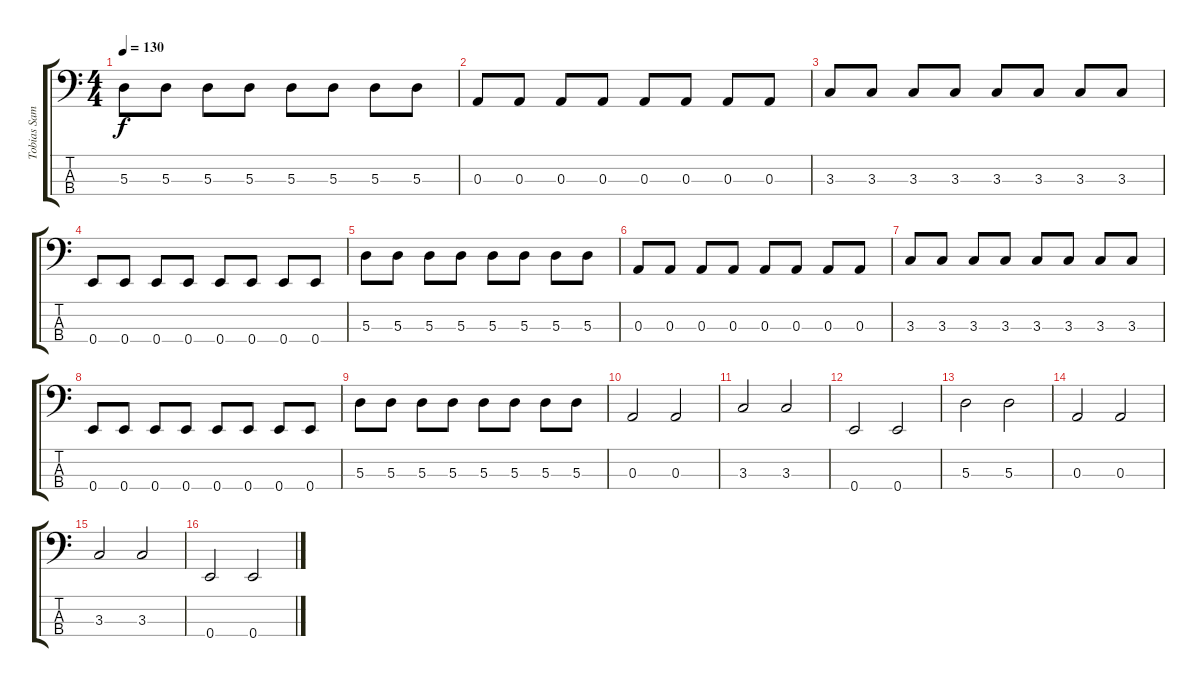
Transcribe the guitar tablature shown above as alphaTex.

\track ("Tobias Sammet" "Tobias Sam") {instrument electricbasspick}
\staff {score tabs}
\tuning (G2 D2 A1 E1) {hide}
\ts (4 4)
\tempo 130
\clef f4
\ks c
5.3.8{dy f} 5.3.8 5.3.8 5.3.8 5.3.8 5.3.8 5.3.8 5.3.8 |
0.3.8 0.3.8 0.3.8 0.3.8 0.3.8 0.3.8 0.3.8 0.3.8 |
3.3.8 3.3.8 3.3.8 3.3.8 3.3.8 3.3.8 3.3.8 3.3.8 |
0.4.8 0.4.8 0.4.8 0.4.8 0.4.8 0.4.8 0.4.8 0.4.8 |
5.3.8 5.3.8 5.3.8 5.3.8 5.3.8 5.3.8 5.3.8 5.3.8 |
0.3.8 0.3.8 0.3.8 0.3.8 0.3.8 0.3.8 0.3.8 0.3.8 |
3.3.8 3.3.8 3.3.8 3.3.8 3.3.8 3.3.8 3.3.8 3.3.8 |
0.4.8 0.4.8 0.4.8 0.4.8 0.4.8 0.4.8 0.4.8 0.4.8 |
5.3.8 5.3.8 5.3.8 5.3.8 5.3.8 5.3.8 5.3.8 5.3.8 |
0.3.2 0.3.2 |
3.3.2 3.3.2 |
0.4.2 0.4.2 |
5.3.2 5.3.2 |
0.3.2 0.3.2 |
3.3.2 3.3.2 |
0.4.2 0.4.2
